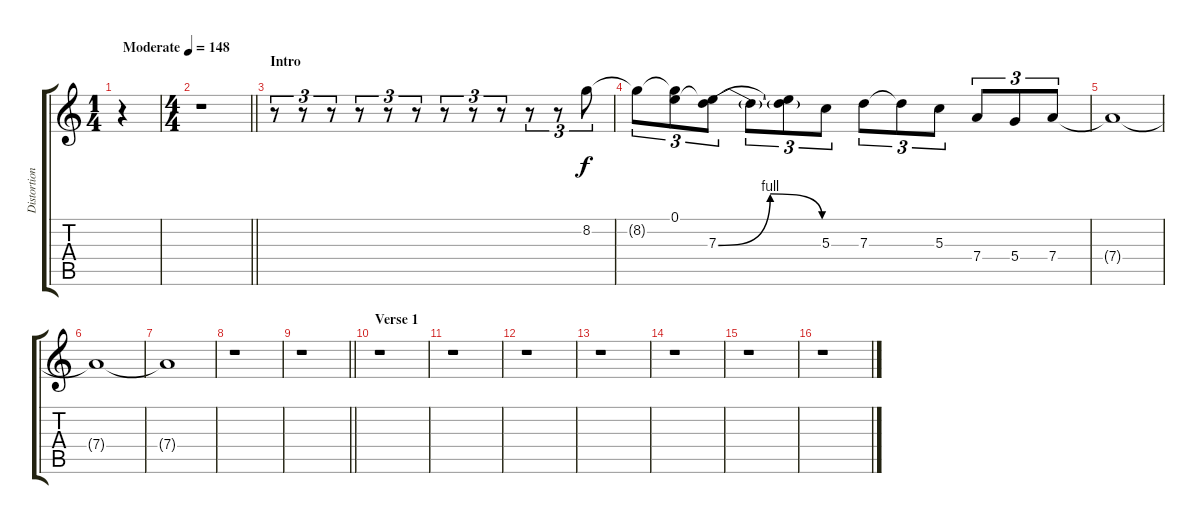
\track ("Distortion Guitar" "Distortion") {instrument distortionguitar}
\staff {score tabs}
\tuning (E4 B3 G3 D3 A2 E2) {hide}
\ts (1 4)
\tempo (148 "Moderate")
\clef g2
\ks c
r.4{dy f instrument distortionguitar} |
\ts (4 4)
\barLineRight lightlight
r.1 |
\section ("" "Intro")
r.8{tu (3 2)} r.8{tu (3 2)} r.8{tu (3 2)} r.8{tu (3 2)} r.8{tu (3 2)} r.8{tu (3 2)} r.8{tu (3 2)} r.8{tu (3 2)} r.8{tu (3 2)} r.8{tu (3 2)} r.8{tu (3 2)} 8.2.8{tu (3 2)} |
8.2{t}.8{tu (3 2)} (0.1 8.2{t}).8{tu (3 2)} (0.1{t} 7.3{be (bendrelease 0 0 30 4 30 4 60 0)}).8{tu (3 2)} 7.3{t}.8{tu (3 2)} (0.1{t} 7.3{t}).8{tu (3 2)} 5.3.8{tu (3 2)} 7.3.8{tu (3 2)} 7.3{t}.8{tu (3 2)} 5.3.8{tu (3 2)} 7.4.8{tu (3 2)} 5.4.8{tu (3 2)} 7.4.8{tu (3 2)} |
7.4{t}.1 |
7.4{t}.1 |
7.4{t}.1 |
r.1 |
\barLineRight lightlight
r.1 |
\section ("" "Verse 1")
r.1 |
r.1 |
r.1 |
r.1 |
r.1 |
r.1 |
r.1
